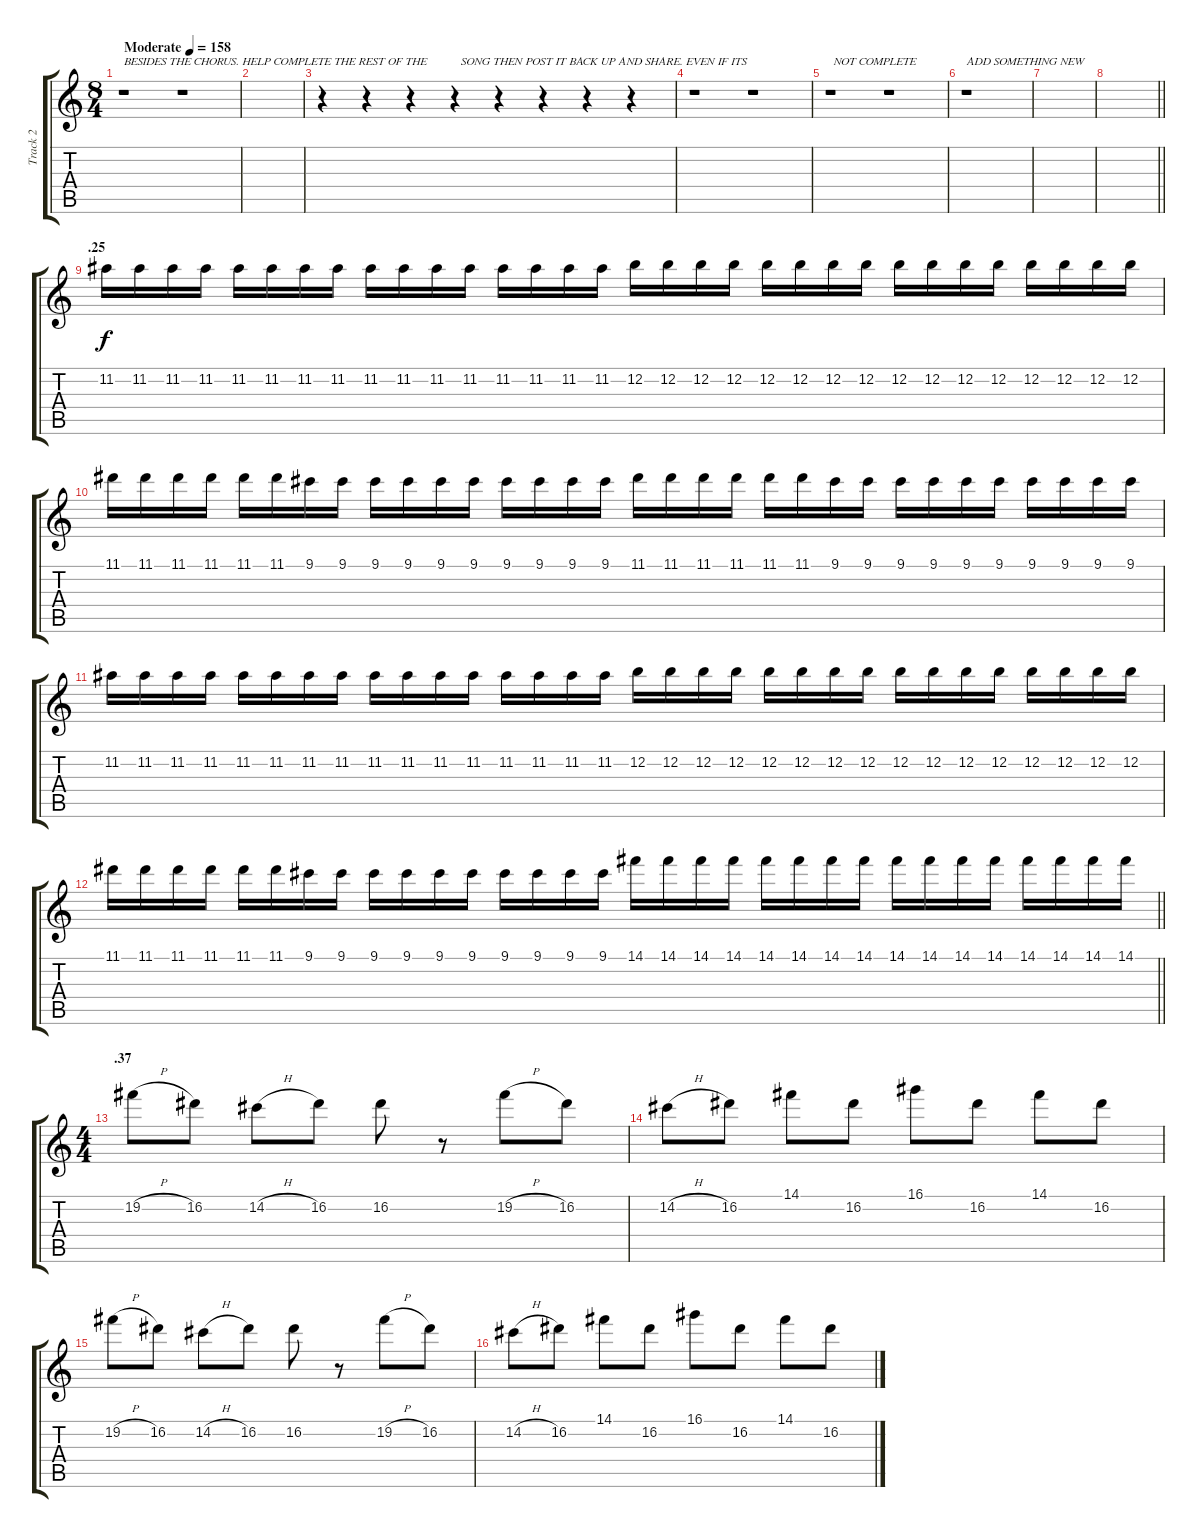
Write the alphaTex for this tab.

\track ("Track 2" "Track 2") {instrument distortionguitar}
\staff {score tabs}
\tuning (E4 B3 G3 D3 A2 D2) {hide}
\ts (8 4)
\tempo (158 "Moderate")
\clef g2
\ks c
r.1{txt "BESIDES THE CHORUS. HELP COMPLETE THE REST OF THE " dy f instrument distortionguitar} r.1 |
|
r.4 r.4 r.4 r.4{txt "  SONG THEN POST IT BACK UP AND SHARE. EVEN IF ITS"} r.4 r.4 r.4 r.4 |
r.1 r.1 |
r.1{txt " NOT COMPLETE"} r.1 |
r.1{txt "ADD SOMETHING NEW"} |
|
\barLineRight lightlight
|
\section ("" ".25")
11.2.16{balance 8 instrument distortionguitar} 11.2.16 11.2.16 11.2.16 11.2.16 11.2.16 11.2.16 11.2.16 11.2.16 11.2.16 11.2.16 11.2.16 11.2.16 11.2.16 11.2.16 11.2.16 12.2.16 12.2.16 12.2.16 12.2.16 12.2.16 12.2.16 12.2.16 12.2.16 12.2.16 12.2.16 12.2.16 12.2.16 12.2.16 12.2.16 12.2.16 12.2.16 |
11.1.16 11.1.16 11.1.16 11.1.16 11.1.16 11.1.16 9.1.16 9.1.16 9.1.16 9.1.16 9.1.16 9.1.16 9.1.16 9.1.16 9.1.16 9.1.16 11.1.16 11.1.16 11.1.16 11.1.16 11.1.16 11.1.16 9.1.16 9.1.16 9.1.16 9.1.16 9.1.16 9.1.16 9.1.16 9.1.16 9.1.16 9.1.16 |
11.2.16 11.2.16 11.2.16 11.2.16 11.2.16 11.2.16 11.2.16 11.2.16 11.2.16 11.2.16 11.2.16 11.2.16 11.2.16 11.2.16 11.2.16 11.2.16 12.2.16 12.2.16 12.2.16 12.2.16 12.2.16 12.2.16 12.2.16 12.2.16 12.2.16 12.2.16 12.2.16 12.2.16 12.2.16 12.2.16 12.2.16 12.2.16 |
\barLineRight lightlight
11.1.16 11.1.16 11.1.16 11.1.16 11.1.16 11.1.16 9.1.16 9.1.16 9.1.16 9.1.16 9.1.16 9.1.16 9.1.16 9.1.16 9.1.16 9.1.16 14.1.16 14.1.16 14.1.16 14.1.16 14.1.16 14.1.16 14.1.16 14.1.16 14.1.16 14.1.16 14.1.16 14.1.16 14.1.16 14.1.16 14.1.16 14.1.16 |
\ts (4 4)
\section ("" ".37")
19.2{h}.8 16.2.8 14.2{h}.8 16.2.8 16.2.8 r.8 19.2{h}.8 16.2.8 |
14.2{h}.8 16.2.8 14.1.8 16.2.8 16.1.8 16.2.8 14.1.8 16.2.8 |
19.2{h}.8 16.2.8 14.2{h}.8 16.2.8 16.2.8 r.8 19.2{h}.8 16.2.8 |
14.2{h}.8 16.2.8 14.1.8 16.2.8 16.1.8 16.2.8 14.1.8 16.2.8
